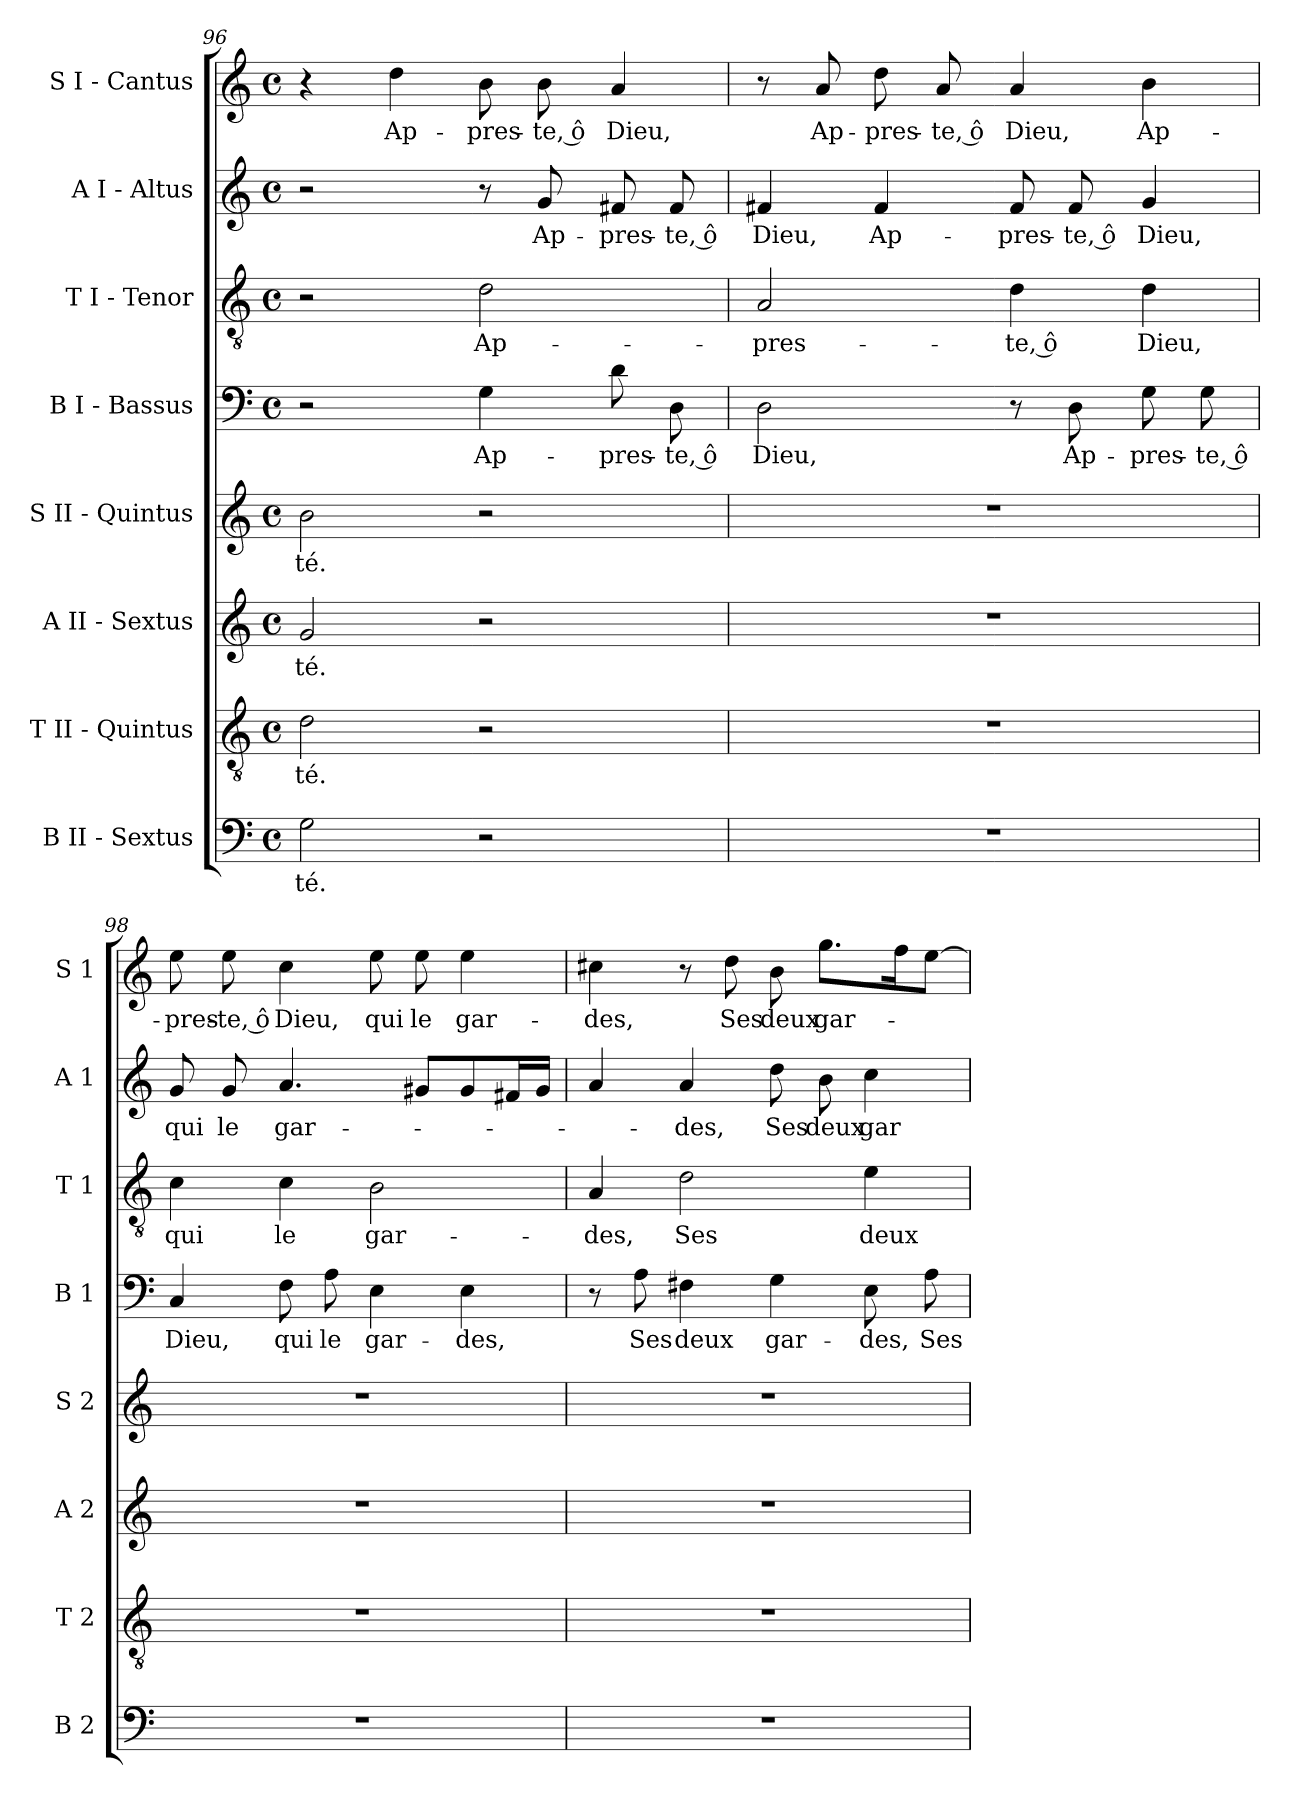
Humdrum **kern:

**kern	**text	**kern	**text	**kern	**text	**kern	**text	**kern	**text	**kern	**text	**kern	**text	**kern	**text
*part8	*part8	*part7	*part7	*part6	*part6	*part5	*part5	*part4	*part4	*part3	*part3	*part2	*part2	*part1	*part1
*staff8	*staff8	*staff7	*staff7	*staff6	*staff6	*staff5	*staff5	*staff4	*staff4	*staff3	*staff3	*staff2	*staff2	*staff1	*staff1
*I"B II - Sextus	*	*I"T II - Quintus	*	*I"A II - Sextus	*	*I"S II - Quintus	*	*I"B I - Bassus	*	*I"T I - Tenor	*	*I"A I - Altus	*	*I"S I - Cantus	*
*I'B 2	*	*I'T 2	*	*I'A 2	*	*I'S 2	*	*I'B 1	*	*I'T 1	*	*I'A 1	*	*I'S 1	*
*clefF4	*	*clefGv2	*	*clefG2	*	*clefG2	*	*clefF4	*	*clefGv2	*	*clefG2	*	*clefG2	*
*k[]	*	*k[]	*	*k[]	*	*k[]	*	*k[]	*	*k[]	*	*k[]	*	*k[]	*
*C:	*	*C:	*	*C:	*	*C:	*	*C:	*	*C:	*	*C:	*	*C:	*
*M4/4	*	*M4/4	*	*M4/4	*	*M4/4	*	*M4/4	*	*M4/4	*	*M4/4	*	*M4/4	*
*met(c)	*	*met(c)	*	*met(c)	*	*met(c)	*	*met(c)	*	*met(c)	*	*met(c)	*	*met(c)	*
=96	=96	=96	=96	=96	=96	=96	=96	=96	=96	=96	=96	=96	=96	=96	=96
!	!LO:LY:b	!	!LO:LY:b	!	!LO:LY:b	!	!LO:LY:b	!	!	!	!	!	!	!	!
2G\	-té.	2d\	-té.	2g/	-té.	2b\	-té.	2r	.	2r	.	2r	.	4r	.
!	!	!	!	!	!	!	!	!	!	!	!	!	!	!	!LO:LY:b
.	.	.	.	.	.	.	.	.	.	.	.	.	.	4dd\	Ap-
!	!	!	!	!	!	!	!	!	!LO:LY:b	!	!LO:LY:b	!	!	!	!LO:LY:b
2r	.	2r	.	2r	.	2r	.	4G\	Ap-	2d\	Ap-	8r	.	8b\	-pres-
!	!	!	!	!	!	!	!	!	!	!	!	!	!LO:LY:b	!	!LO:LY:b
.	.	.	.	.	.	.	.	.	.	.	.	8g/	Ap-	8b\	-te, ô
!	!	!	!	!	!	!	!	!	!LO:LY:b	!	!	!	!LO:LY:b	!	!LO:LY:b
.	.	.	.	.	.	.	.	8d\	-pres-	.	.	8f#X/	-pres-	4a/	Dieu,
!	!	!	!	!	!	!	!	!	!LO:LY:b	!	!	!	!LO:LY:b	!	!
.	.	.	.	.	.	.	.	8D\	-te, ô	.	.	8f#/	-te, ô	.	.
=97	=97	=97	=97	=97	=97	=97	=97	=97	=97	=97	=97	=97	=97	=97	=97
!	!	!	!	!	!	!	!	!	!LO:LY:b	!	!LO:LY:b	!	!LO:LY:b	!	!
1r	.	1r	.	1r	.	1r	.	2D\	Dieu,	2A/	-pres-	4f#X/	Dieu,	8r	.
!	!	!	!	!	!	!	!	!	!	!	!	!	!	!	!LO:LY:b
.	.	.	.	.	.	.	.	.	.	.	.	.	.	8a/	Ap-
!	!	!	!	!	!	!	!	!	!	!	!	!	!LO:LY:b	!	!LO:LY:b
.	.	.	.	.	.	.	.	.	.	.	.	4f#/	Ap-	8dd\	-pres-
!	!	!	!	!	!	!	!	!	!	!	!	!	!	!	!LO:LY:b
.	.	.	.	.	.	.	.	.	.	.	.	.	.	8a/	-te, ô
!	!	!	!	!	!	!	!	!	!	!	!LO:LY:b	!	!LO:LY:b	!	!LO:LY:b
.	.	.	.	.	.	.	.	8r	.	4d\	-te, ô	8f#/	-pres-	4a/	Dieu,
!	!	!	!	!	!	!	!	!	!LO:LY:b	!	!	!	!LO:LY:b	!	!
.	.	.	.	.	.	.	.	8D\	Ap-	.	.	8f#/	-te, ô	.	.
!	!	!	!	!	!	!	!	!	!LO:LY:b	!	!LO:LY:b	!	!LO:LY:b	!	!LO:LY:b
.	.	.	.	.	.	.	.	8G\	-pres-	4d\	Dieu,	4g/	Dieu,	4b\	Ap-
!	!	!	!	!	!	!	!	!	!LO:LY:b	!	!	!	!	!	!
.	.	.	.	.	.	.	.	8G\	-te, ô	.	.	.	.	.	.
!!LO:PB:g=z
=98	=98	=98	=98	=98	=98	=98	=98	=98	=98	=98	=98	=98	=98	=98	=98
!	!	!	!	!	!	!	!	!	!LO:LY:b	!	!LO:LY:b	!	!LO:LY:b	!	!LO:LY:b
1r	.	1r	.	1r	.	1r	.	4C/	Dieu,	4c\	qui	8g/	qui	8ee\	-pres-
!	!	!	!	!	!	!	!	!	!	!	!	!	!LO:LY:b	!	!LO:LY:b
.	.	.	.	.	.	.	.	.	.	.	.	8g/	le	8ee\	-te, ô
!	!	!	!	!	!	!	!	!	!LO:LY:b	!	!LO:LY:b	!	!LO:LY:b	!	!LO:LY:b
.	.	.	.	.	.	.	.	8F\	qui	4c\	le	4.a/	gar-	4cc\	Dieu,
!	!	!	!	!	!	!	!	!	!LO:LY:b	!	!	!	!	!	!
.	.	.	.	.	.	.	.	8A\	le	.	.	.	.	.	.
!	!	!	!	!	!	!	!	!	!LO:LY:b	!	!LO:LY:b	!	!	!	!LO:LY:b
.	.	.	.	.	.	.	.	4E\	gar-	2B\	gar-	.	.	8ee\	qui
!	!	!	!	!	!	!	!	!	!	!	!	!	!	!	!LO:LY:b
.	.	.	.	.	.	.	.	.	.	.	.	8g#X/L	.	8ee\	le
!	!	!	!	!	!	!	!	!	!LO:LY:b	!	!	!	!	!	!LO:LY:b
.	.	.	.	.	.	.	.	4E\	-des,	.	.	8g#/	.	4ee\	gar-
.	.	.	.	.	.	.	.	.	.	.	.	16f#X/L	.	.	.
.	.	.	.	.	.	.	.	.	.	.	.	16g#/JJ	.	.	.
=99	=99	=99	=99	=99	=99	=99	=99	=99	=99	=99	=99	=99	=99	=99	=99
!	!	!	!	!	!	!	!	!	!	!	!LO:LY:b	!	!	!	!LO:LY:b
1r	.	1r	.	1r	.	1r	.	8r	.	4A/	-des,	4a/	.	4cc#X\	-des,
!	!	!	!	!	!	!	!	!	!LO:LY:b	!	!	!	!	!	!
.	.	.	.	.	.	.	.	8A\	Ses	.	.	.	.	.	.
!	!	!	!	!	!	!	!	!	!LO:LY:b	!	!LO:LY:b	!	!LO:LY:b	!	!
.	.	.	.	.	.	.	.	4F#X\	deux	2d\	Ses	4a/	-des,	8r	.
!	!	!	!	!	!	!	!	!	!	!	!	!	!	!	!LO:LY:b
.	.	.	.	.	.	.	.	.	.	.	.	.	.	8dd\	Ses
!	!	!	!	!	!	!	!	!	!LO:LY:b	!	!	!	!LO:LY:b	!	!LO:LY:b
.	.	.	.	.	.	.	.	4G\	gar-	.	.	8dd\	Ses	8b\	deux
!	!	!	!	!	!	!	!	!	!	!	!	!	!LO:LY:b	!	!LO:LY:b
.	.	.	.	.	.	.	.	.	.	.	.	8b\	deux	8.gg\L	gar-
!	!	!	!	!	!	!	!	!	!LO:LY:b	!	!LO:LY:b	!	!LO:LY:b	!	!
.	.	.	.	.	.	.	.	8E\	-des,	4e\	deux	4cc\	gar-	.	.
.	.	.	.	.	.	.	.	.	.	.	.	.	.	16ff\k	.
!	!	!	!	!	!	!	!	!	!LO:LY:b	!	!	!	!	!	!
.	.	.	.	.	.	.	.	8A\	Ses	.	.	.	.	[8ee\J	.
=	=	=	=	=	=	=	=	=	=	=	=	=	=	=	=
*-	*-	*-	*-	*-	*-	*-	*-	*-	*-	*-	*-	*-	*-	*-	*-
